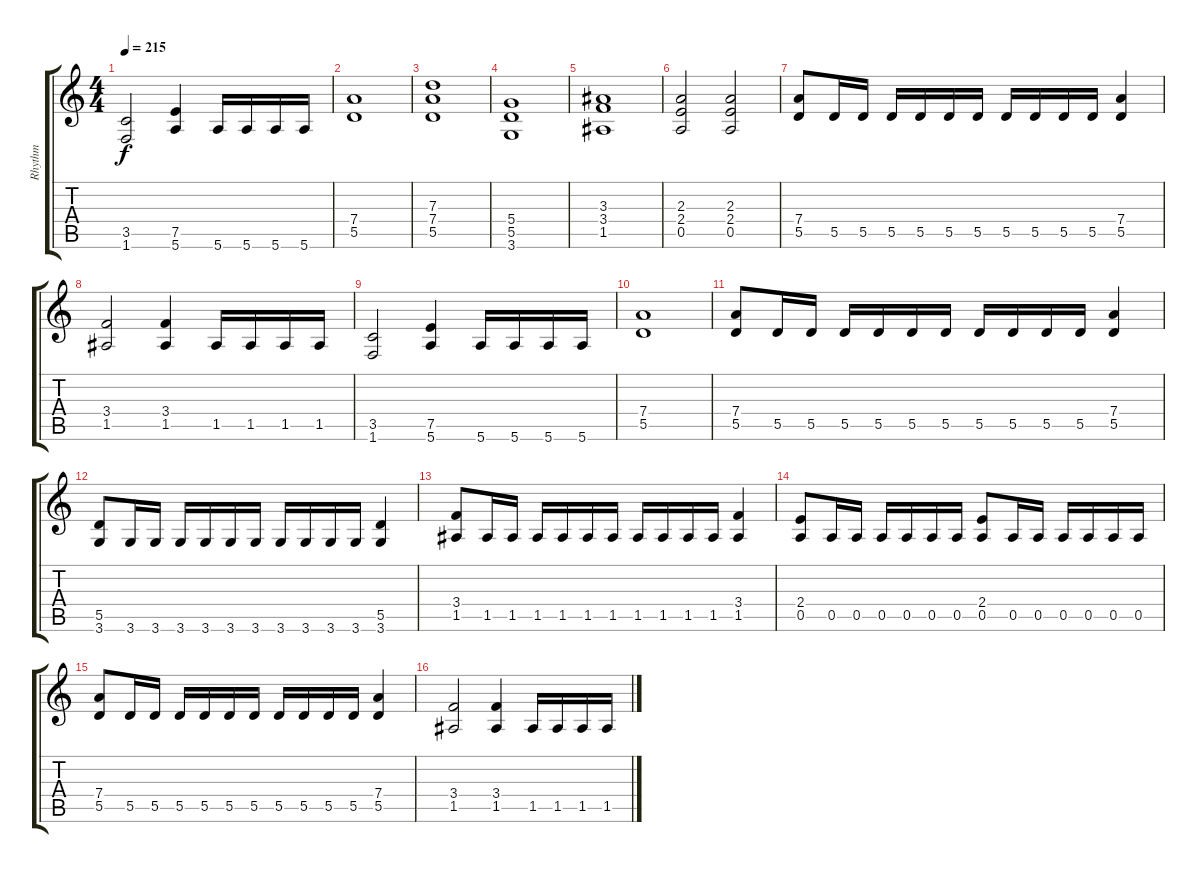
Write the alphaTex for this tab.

\track ("Rhythm" "Rhythm") {instrument distortionguitar}
\staff {score tabs}
\tuning (E4 B3 G3 D3 A2 E2) {hide}
\ts (4 4)
\tempo 215
\clef g2
\ks c
(3.5 1.6).2{dy f} (7.5 5.6).4 5.6.16 5.6.16 5.6.16 5.6.16 |
(7.4 5.5).1 |
(7.3 7.4 5.5).1 |
(5.4 5.5 3.6).1 |
(3.3 3.4 1.5).1 |
(2.3 2.4 0.5).2 (2.3 2.4 0.5).2 |
(7.4 5.5).8 5.5.16 5.5.16 5.5.16 5.5.16 5.5.16 5.5.16 5.5.16 5.5.16 5.5.16 5.5.16 (7.4 5.5).4 |
(3.4 1.5).2 (3.4 1.5).4 1.5.16 1.5.16 1.5.16 1.5.16 |
(3.5 1.6).2 (7.5 5.6).4 5.6.16 5.6.16 5.6.16 5.6.16 |
(7.4 5.5).1 |
(7.4 5.5).8 5.5.16 5.5.16 5.5.16 5.5.16 5.5.16 5.5.16 5.5.16 5.5.16 5.5.16 5.5.16 (7.4 5.5).4 |
(5.5 3.6).8 3.6.16 3.6.16 3.6.16 3.6.16 3.6.16 3.6.16 3.6.16 3.6.16 3.6.16 3.6.16 (5.5 3.6).4 |
(3.4 1.5).8 1.5.16 1.5.16 1.5.16 1.5.16 1.5.16 1.5.16 1.5.16 1.5.16 1.5.16 1.5.16 (3.4 1.5).4 |
(2.4 0.5).8 0.5.16 0.5.16 0.5.16 0.5.16 0.5.16 0.5.16 (2.4 0.5).8 0.5.16 0.5.16 0.5.16 0.5.16 0.5.16 0.5.16 |
(7.4 5.5).8 5.5.16 5.5.16 5.5.16 5.5.16 5.5.16 5.5.16 5.5.16 5.5.16 5.5.16 5.5.16 (7.4 5.5).4 |
(3.4 1.5).2 (3.4 1.5).4 1.5.16 1.5.16 1.5.16 1.5.16
